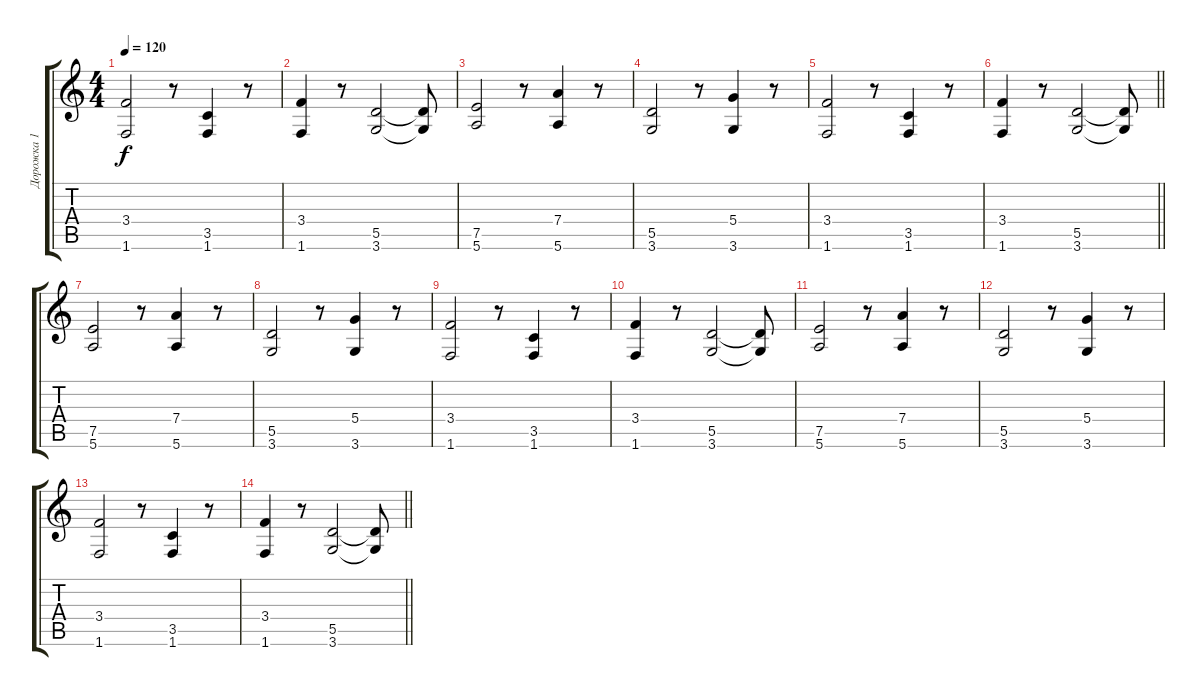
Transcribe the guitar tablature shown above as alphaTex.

\track ("Дорожка 1" "Дорожка 1") {instrument electricbassfinger}
\staff {score tabs}
\tuning (E4 B3 G3 D3 A2 E2) {hide}
\ts (4 4)
\tempo 120
\clef g2
\ks c
(3.4 1.6).2{dy f} r.8 (3.5 1.6).4 r.8 |
(3.4 1.6).4 r.8 (5.5 3.6).2 (5.5{t} 3.6{t}).8 |
(7.5 5.6).2 r.8 (7.4 5.6).4 r.8 |
(5.5 3.6).2 r.8 (5.4 3.6).4 r.8 |
(3.4 1.6).2 r.8 (3.5 1.6).4 r.8 |
\barLineRight lightlight
(3.4 1.6).4 r.8 (5.5 3.6).2 (5.5{t} 3.6{t}).8 |
(7.5 5.6).2 r.8 (7.4 5.6).4 r.8 |
(5.5 3.6).2 r.8 (5.4 3.6).4 r.8 |
(3.4 1.6).2 r.8 (3.5 1.6).4 r.8 |
(3.4 1.6).4 r.8 (5.5 3.6).2 (5.5{t} 3.6{t}).8 |
(7.5 5.6).2 r.8 (7.4 5.6).4 r.8 |
(5.5 3.6).2 r.8 (5.4 3.6).4 r.8 |
(3.4 1.6).2 r.8 (3.5 1.6).4 r.8 |
\barLineRight lightlight
(3.4 1.6).4 r.8 (5.5 3.6).2 (5.5{t} 3.6{t}).8
